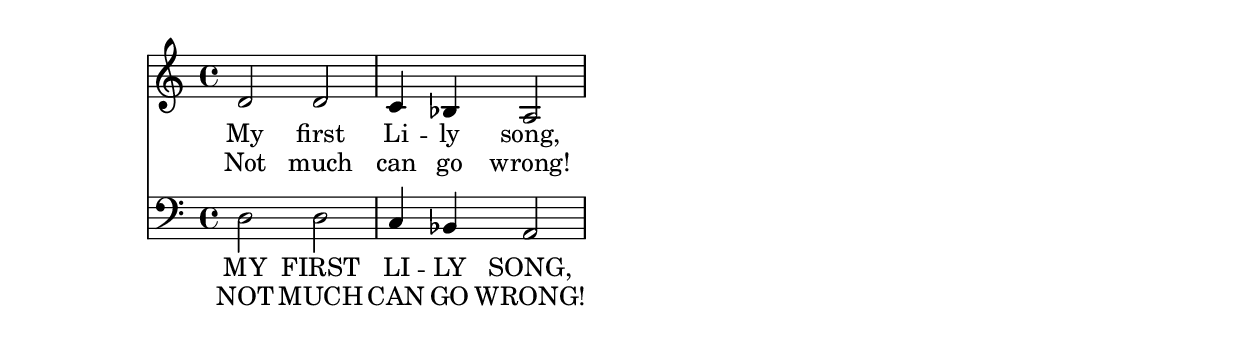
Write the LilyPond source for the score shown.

\header {
    
    texidoc = "newlyrics, multiple stanzas, multiple lyric voices."
    
}
\layout { raggedright = ##t }
<<
    \new Staff \relative {
	d'2 d c4 bes a2 \break
    }
    \addlyrics {
	My first Li -- ly song,
    }
    \addlyrics {
	Not much can go wrong!
    }
    \new Staff \relative {
	\clef bass
	d2 d c4 bes a2 \break
    }
    \addlyrics {
	MY FIRST LI -- LY SONG,
    }
    \addlyrics {
	NOT MUCH CAN GO WRONG!
    }
>>

\version "2.3.22"
